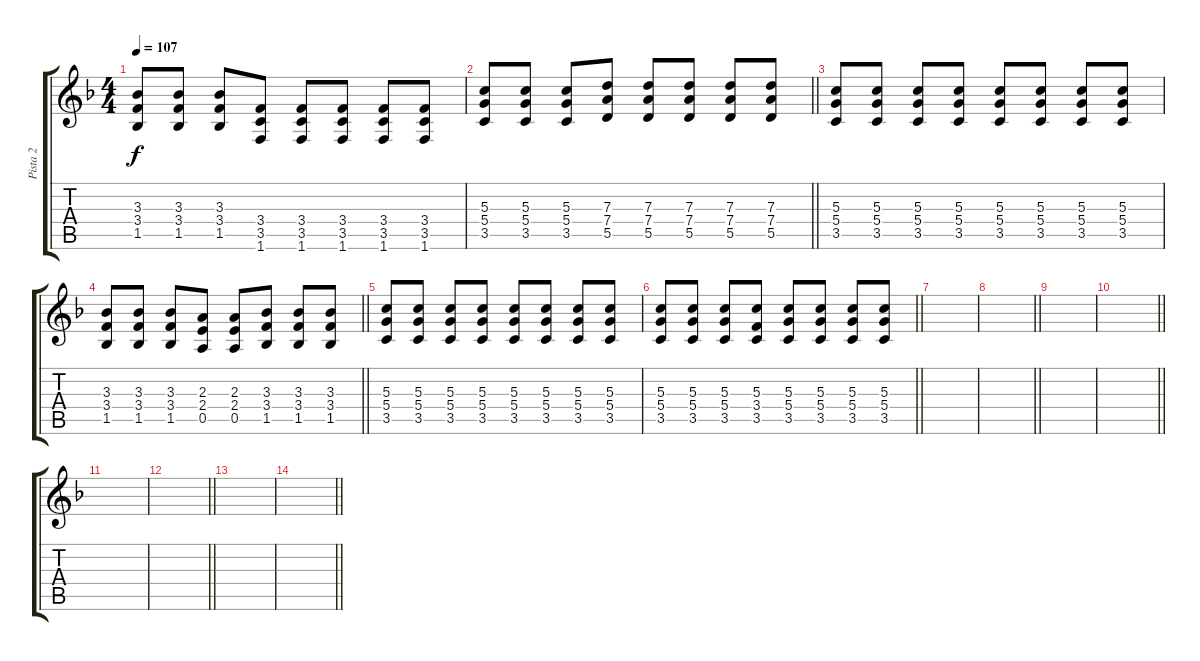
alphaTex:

\track ("Pista 2" "Pista 2") {instrument electricguitarmuted}
\staff {score tabs}
\tuning (E4 B3 G3 D3 A2 E2) {hide}
\ts (4 4)
\tempo 107
\clef g2
\ks f
(3.3 3.4 1.5).8{dy f volume 13} (3.3 3.4 1.5).8 (3.3 3.4 1.5).8 (3.4 3.5 1.6).8 (3.4 3.5 1.6).8 (3.4 3.5 1.6).8 (3.4 3.5 1.6).8 (3.4 3.5 1.6).8 |
\barLineRight lightlight
(5.3 5.4 3.5).8 (5.3 5.4 3.5).8 (5.3 5.4 3.5).8 (7.3 7.4 5.5).8 (7.3 7.4 5.5).8 (7.3 7.4 5.5).8 (7.3 7.4 5.5).8 (7.3 7.4 5.5).8 |
(5.3 5.4 3.5).8{volume 13} (5.3 5.4 3.5).8 (5.3 5.4 3.5).8 (5.3 5.4 3.5).8 (5.3 5.4 3.5).8 (5.3 5.4 3.5).8 (5.3 5.4 3.5).8 (5.3 5.4 3.5).8 |
\barLineRight lightlight
(3.3 3.4 1.5).8 (3.3 3.4 1.5).8 (3.3 3.4 1.5).8 (2.3 2.4 0.5).8 (2.3 2.4 0.5).8 (3.3 3.4 1.5).8 (3.3 3.4 1.5).8 (3.3 3.4 1.5).8 |
(5.3 5.4 3.5).8{volume 13} (5.3 5.4 3.5).8 (5.3 5.4 3.5).8 (5.3 5.4 3.5).8 (5.3 5.4 3.5).8 (5.3 5.4 3.5).8 (5.3 5.4 3.5).8 (5.3 5.4 3.5).8 |
\barLineRight lightlight
(5.3 5.4 3.5).8 (5.3 5.4 3.5).8 (5.3 5.4 3.5).8 (5.3 3.4 3.5).8 (5.3 5.4 3.5).8 (5.3 5.4 3.5).8 (5.3 5.4 3.5).8 (5.3 5.4 3.5).8 |
|
\barLineRight lightlight
|
|
\barLineRight lightlight
|
|
\barLineRight lightlight
|
|
\barLineRight lightlight
